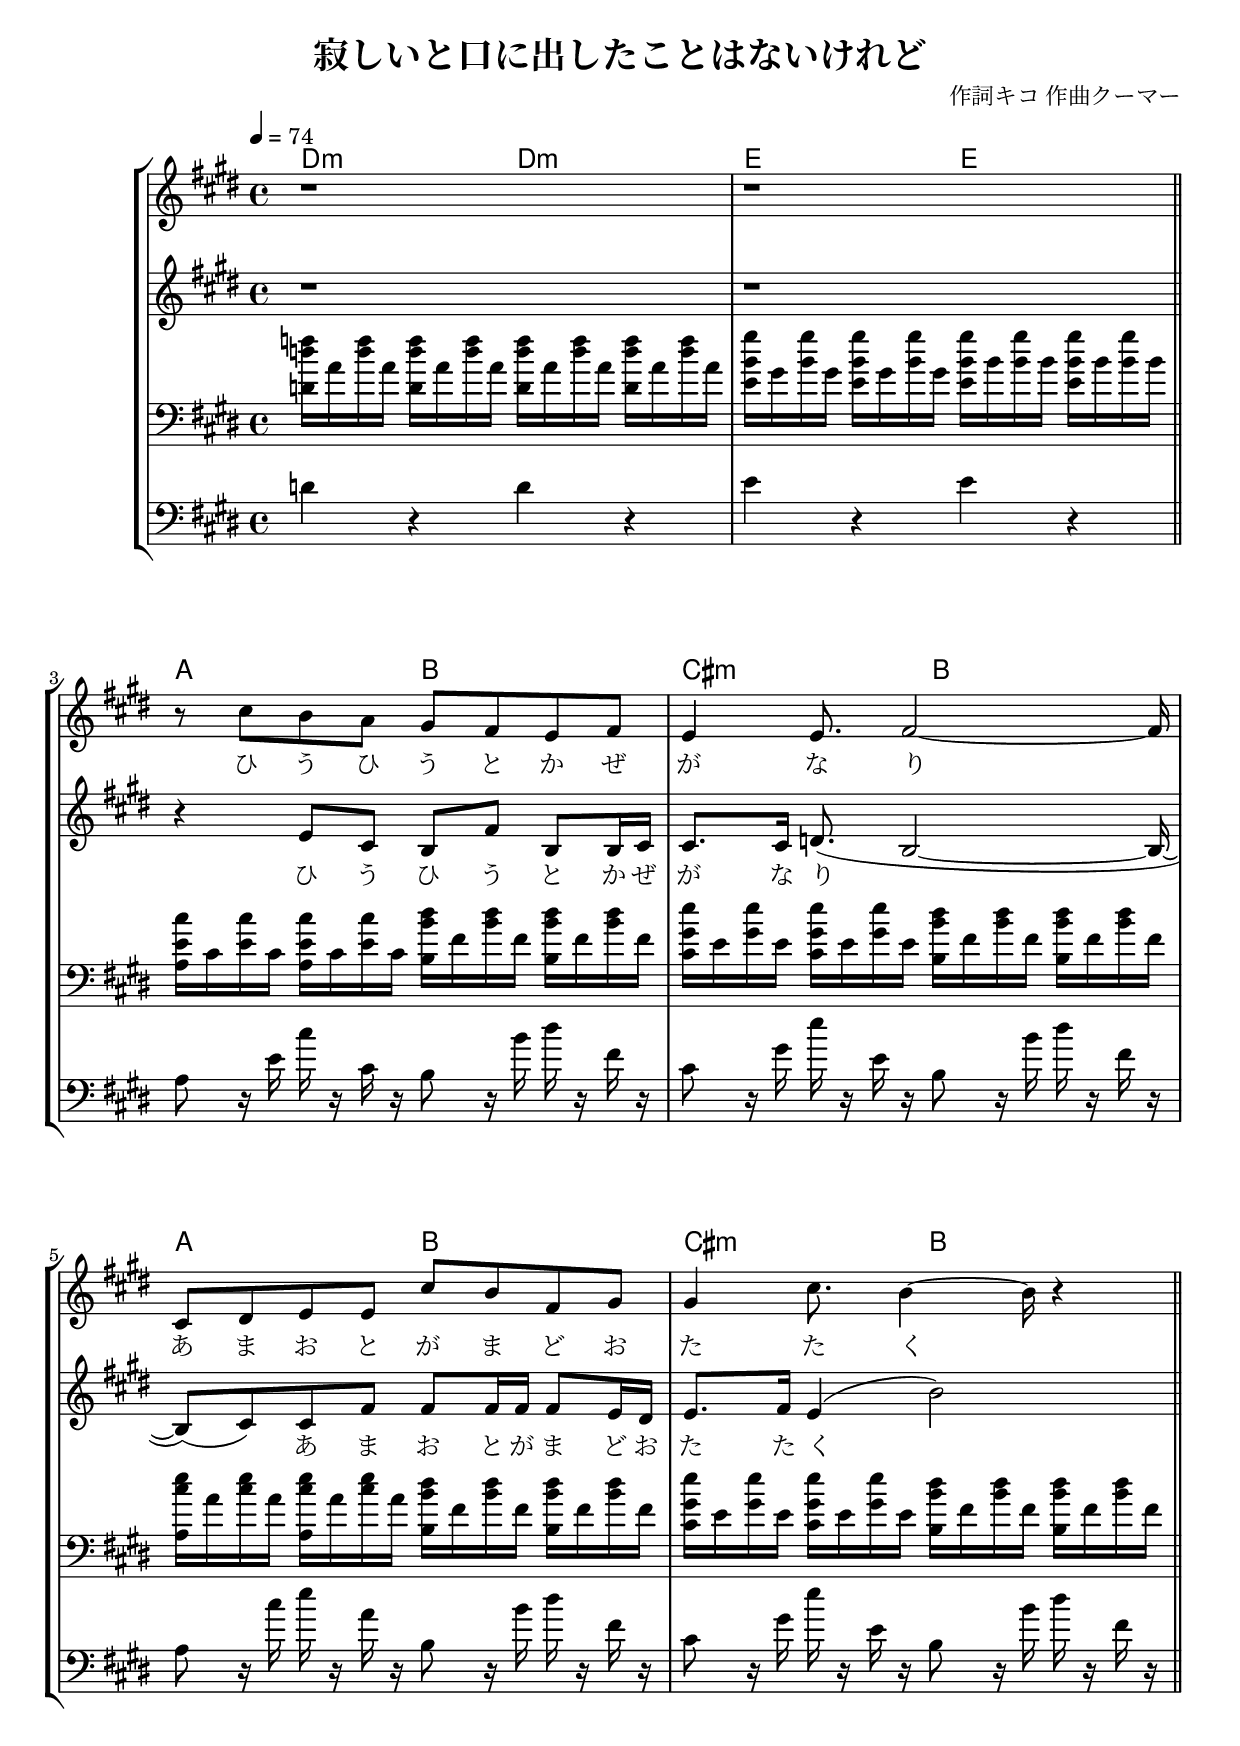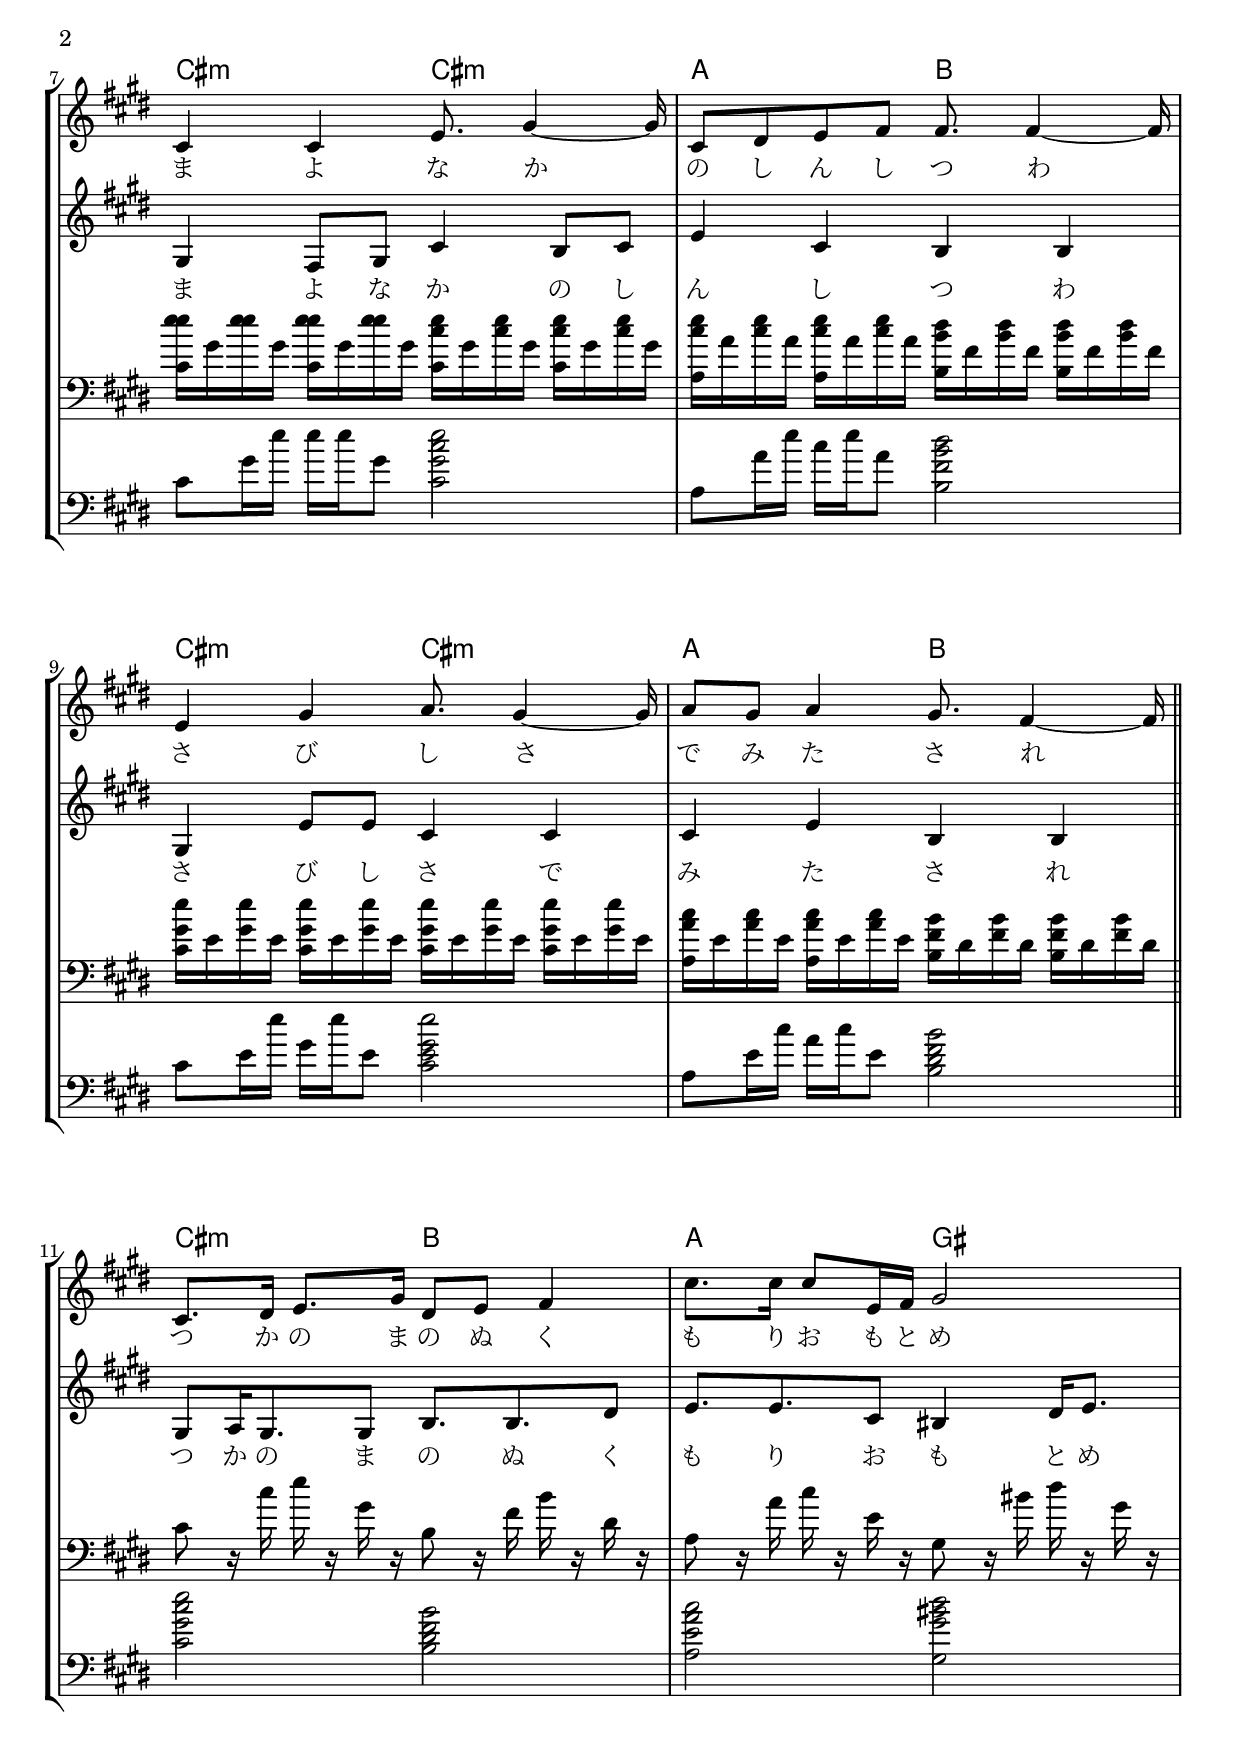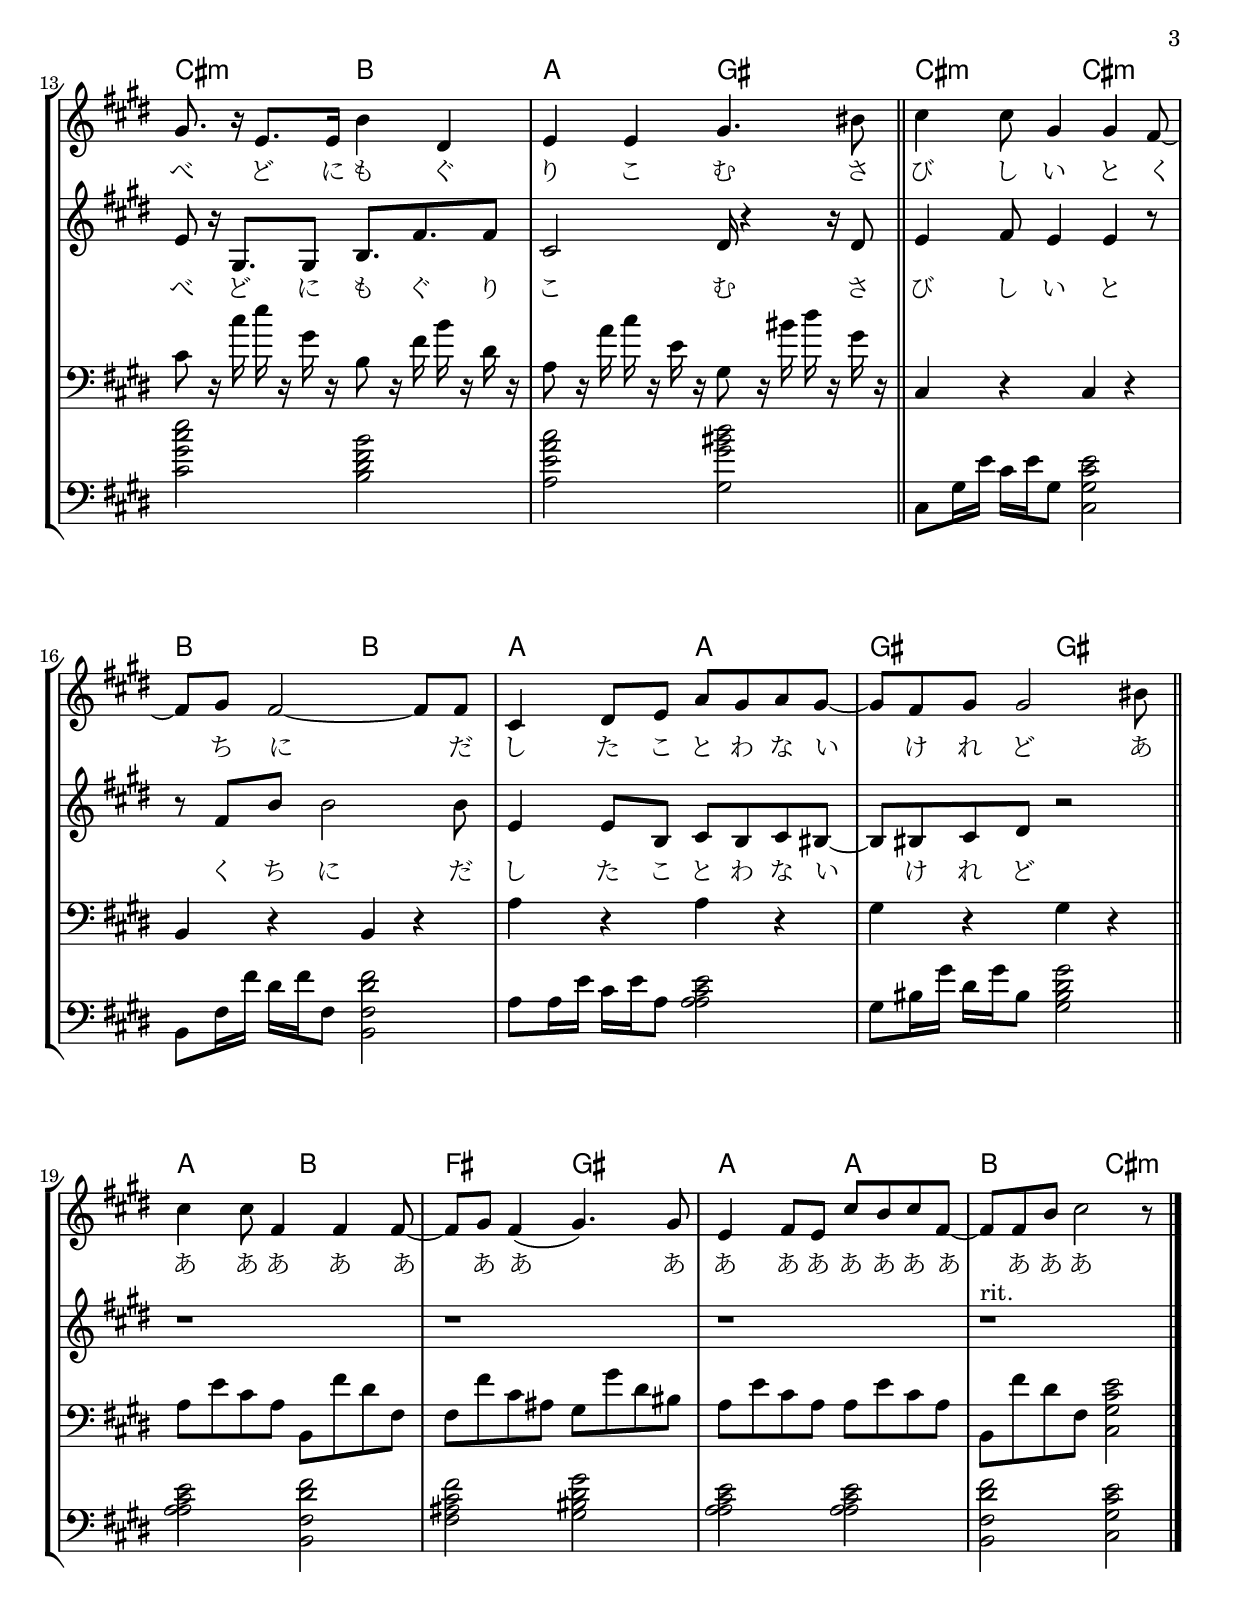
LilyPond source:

\version "2.12.1"

\header {
	title = \markup {寂しいと口に出したことはないけれど}
	composer = \markup \center-column {"作詞キコ 作曲クーマー"}
}

harmony = \chordmode {
	d2:m d:m e e 

	a b cis:m b a b cis:m b 

	cis:m cis:m a b cis:m cis:m a b 

	cis:m b a gis cis:m b a gis 

	cis:m cis:m b b a a gis gis 

	a b fis gis a a b cis:m 
}

melody = {
	\key e \major
	\tempo 4 = 74
	r1 | r1   
	\set Staff.midiInstrument = #"fss0.35"
	\set Staff.midiMinimumVolume = #0.7
	\set Staff.midiMaximumVolume = #0.9
	r8 cis''8  b'8  a'8  gis'8  fis'8  e'8  fis'8 
	e'4  e'8.  fis'2~fis'16 
	cis'8  dis'8  e'8  e'8  cis''8  b'8  fis'8  gis'8 
	gis'4  cis''8.  b'4~b'16  	r4 	\set Staff.midiInstrument = #"fss0.35"
	\set Staff.midiMinimumVolume = #0.7
	\set Staff.midiMaximumVolume = #0.9
	cis'4  cis'4  e'8.  gis'4~gis'16 
	cis'8  dis'8  e'8  fis'8  fis'8.  fis'4~fis'16 
	e'4  gis'4  a'8.  gis'4~gis'16 
	a'8  gis'8  a'4  gis'8.  fis'4~fis'16
	\set Staff.midiInstrument = #"fss0.35"
	\set Staff.midiMinimumVolume = #0.7
	\set Staff.midiMaximumVolume = #0.9
	cis'8.  dis'16  e'8.  gis'16  dis'8  e'8  fis'4 
	cis''8.  cis''16  cis''8  e'16  fis'16  gis'2 
	gis'8.  r16  e'8.  e'16  b'4  dis'4 
	e'4  e'4  gis'4.  	\set Staff.midiInstrument = #"fss0.35"
	\set Staff.midiMinimumVolume = #0.7
	\set Staff.midiMaximumVolume = #0.9
	bis'8 
	cis''4  cis''8  gis'4  gis'4  fis'8~ 
	fis'8  gis'8  fis'2~fis'8  fis'8 
	cis'4  dis'8  e'8  a'8  gis'8  a'8  gis'8~ 
	gis'8  fis'8  gis'8  gis'2  	\set Staff.midiInstrument = #"Whistle"
	\set Staff.midiMinimumVolume = #0.7
	\set Staff.midiMaximumVolume = #0.9
	bis'8 
	cis''4  cis''8  fis'4  fis'4  fis'8~ 
	fis'8  gis'8  fis'4  (gis'4.)  gis'8 
	e'4  fis'8  e'8  cis''8  b'8  cis''8  fis'8~ 
	fis'8  fis'8  b'8  cis''2  	r8 	\bar "|."
}

words = \lyricmode {
	
	ひ  う  ひ  う  と  か  ぜ  が  な  り  あ  ま  お  と  が  ま  ど  お  た  た  く  
	ま  よ  な  か  の  し  ん  し  つ  わ  さ  び  し  さ  で  み  た  さ  れ  
	つ  か  の  ま  の  ぬ  く  も  り  お  も  と  め  べ  ど  に  も  ぐ  り  こ  む  
	さ  び  し  い  と  く  ち  に  だ  し  た  こ  と  わ  な  い  け  れ  ど  
	あ  あ  あ  あ  あ  あ  あ  あ  あ  あ  あ  あ  あ  あ  あ  あ  あ  あ  あ  
}

secondmelody = {
	\key e \major
	\tempo 4 = 74
	r1 | r1   
	\set Staff.midiInstrument = #"mmi0.48"
	\set Staff.midiMinimumVolume = #0.7
	\set Staff.midiMaximumVolume = #0.9
	r4 e'8  cis'8  b8  fis'8  b8  b16  cis'16 
	cis'8.  cis'16  d'8.  (b2~b16~ 
	b8)  (cis'8)  cis'8  fis'8  fis'8  fis'16  fis'16  fis'8  e'16  dis'16 
	e'8.  fis'16  e'4  (b'2)
	\set Staff.midiInstrument = #"mmi0.48"
	\set Staff.midiMinimumVolume = #0.7
	\set Staff.midiMaximumVolume = #0.9
	gis4  fis8  gis8  cis'4  b8  cis'8 
	e'4  cis'4  b4  b4 
	gis4  e'8  e'8  cis'4  cis'4 
	cis'4  e'4  b4  b4
	\set Staff.midiInstrument = #"mmi0.42"
	\set Staff.midiMinimumVolume = #0.7
	\set Staff.midiMaximumVolume = #0.9
	gis8  a16  gis8.  gis8  b8.  b8.  dis'8 
	e'8.  e'8.  cis'8  bis4  dis'16  e'8. 
	e'8  r16  gis8.  gis8  b8.  fis'8.  fis'8 
	cis'2  dis'16  	r4 r16 	\set Staff.midiInstrument = #"mmi0.48"
	\set Staff.midiMinimumVolume = #0.7
	\set Staff.midiMaximumVolume = #0.9
	dis'8 
	e'4  fis'8  e'4  e'4  r8 
	r8  fis'8  b'8  b'2  b'8 
	e'4  e'8  b8  cis'8  b8  cis'8  bis8~ 
	bis8  bis8  cis'8  dis'8  	r2 	r1 | r1 | r1 | r1^"rit." \bar "|."
}

secondwords = \lyricmode {
	
	ひ  う  ひ  う  と  か  ぜ  が  な  り  あ  ま  お  と  が  ま  ど  お  た  た  く  
	ま  よ  な  か  の  し  ん  し  つ  わ  さ  び  し  さ  で  み  た  さ  れ  
	つ  か  の  ま  の  ぬ  く  も  り  お  も  と  め  べ  ど  に  も  ぐ  り  こ  む  
	さ  び  し  い  と  く  ち  に  だ  し  た  こ  と  わ  な  い  け  れ  ど  
	
}

tempochange = {
	\tempo 4 = 74
	r1 | r1 \bar "||"
	\tempo 4 = 74
	r1 | r1 | r1 | r1 \bar "||"
	\tempo 4 = 74
	r1 | r1 | r1 | r1 \bar "||"
	\tempo 4 = 74
	r1 | r1 | r1 | r1 \bar "||"
	\tempo 4 = 74
	r1 | r1 | r1 | r1 \bar "||"
	\tempo 4 = 74
	r1 | r1 | r1 | r1 \bar "|."
}

mainacc = {
	\clef bass
	\set Staff.midiInstrument = #"Choir Aahs"
	\set Staff.midiMinimumVolume = #0.3
	\set Staff.midiMaximumVolume = #0.6
	\key e \major
	\tempo 4 = 74
	<d' d'' f''>16 a'16 <d'' f''>16 a'16   <d' d'' f''>16 a'16 <d'' f''>16 a'16
	<d' d'' f''>16 a'16 <d'' f''>16 a'16   <d' d'' f''>16 a'16 <d'' f''>16 a'16
	<e' b' gis''>16 gis'16 <b' gis''>16 gis'16   <e' b' gis''>16 gis'16 <b' gis''>16 gis'16
	<e' b' gis''>16 b'16 <b' gis''>16 b'16   <e' b' gis''>16 b'16 <b' gis''>16 b'16
	\bar "||"

	\set Staff.midiInstrument = #"Choir Aahs"
	\set Staff.midiMinimumVolume = #0.3
	\set Staff.midiMaximumVolume = #0.6
	<a e' cis''>16 cis'16 <e' cis''>16 cis'16   <a e' cis''>16 cis'16 <e' cis''>16 cis'16
	<b b' dis''>16 fis'16 <b' dis''>16 fis'16   <b b' dis''>16 fis'16 <b' dis''>16 fis'16
	<cis' gis' e''>16 e'16 <gis' e''>16 e'16   <cis' gis' e''>16 e'16 <gis' e''>16 e'16
	<b b' dis''>16 fis'16 <b' dis''>16 fis'16   <b b' dis''>16 fis'16 <b' dis''>16 fis'16
	<a cis'' e''>16 a'16 <cis'' e''>16 a'16   <a cis'' e''>16 a'16 <cis'' e''>16 a'16
	<b b' dis''>16 fis'16 <b' dis''>16 fis'16   <b b' dis''>16 fis'16 <b' dis''>16 fis'16
	<cis' gis' e''>16 e'16 <gis' e''>16 e'16   <cis' gis' e''>16 e'16 <gis' e''>16 e'16
	<b b' dis''>16 fis'16 <b' dis''>16 fis'16   <b b' dis''>16 fis'16 <b' dis''>16 fis'16
	\bar "||"

	\set Staff.midiInstrument = #"Choir Aahs"
	\set Staff.midiMinimumVolume = #0.3
	\set Staff.midiMaximumVolume = #0.6
	<cis' e'' e''>16 gis'16 <e'' e''>16 gis'16   <cis' e'' e''>16 gis'16 <e'' e''>16 gis'16
	<cis' cis'' e''>16 gis'16 <cis'' e''>16 gis'16   <cis' cis'' e''>16 gis'16 <cis'' e''>16 gis'16
	<a cis'' e''>16 a'16 <cis'' e''>16 a'16   <a cis'' e''>16 a'16 <cis'' e''>16 a'16
	<b b' dis''>16 fis'16 <b' dis''>16 fis'16   <b b' dis''>16 fis'16 <b' dis''>16 fis'16
	<cis' gis' e''>16 e'16 <gis' e''>16 e'16   <cis' gis' e''>16 e'16 <gis' e''>16 e'16
	<cis' gis' e''>16 e'16 <gis' e''>16 e'16   <cis' gis' e''>16 e'16 <gis' e''>16 e'16
	<a a' cis''>16 e'16 <a' cis''>16 e'16   <a a' cis''>16 e'16 <a' cis''>16 e'16
	<b fis' b'>16 dis'16 <fis' b'>16 dis'16   <b fis' b'>16 dis'16 <fis' b'>16 dis'16
	\bar "||"

	\set Staff.midiInstrument = #"Choir Aahs"
	\set Staff.midiMinimumVolume = #0.3
	\set Staff.midiMaximumVolume = #0.6
	cis'8r16cis''16e''16r16gis'16r16
	b8r16fis'16b'16r16dis'16r16
	a8r16a'16cis''16r16e'16r16
	gis8r16bis'16dis''16r16gis'16r16
	cis'8r16cis''16e''16r16gis'16r16
	b8r16fis'16b'16r16dis'16r16
	a8r16a'16cis''16r16e'16r16
	gis8r16bis'16dis''16r16gis'16r16
	\bar "||"

	\set Staff.midiInstrument = #"Choir Aahs"
	\set Staff.midiMinimumVolume = #0.3
	\set Staff.midiMaximumVolume = #0.6
	cis4 r4
	cis4 r4
	b,4 r4
	b,4 r4
	a4 r4
	a4 r4
	gis4 r4
	gis4 r4
	\bar "||"

	\set Staff.midiInstrument = #"Choir Aahs"
	\set Staff.midiMinimumVolume = #0.3
	\set Staff.midiMaximumVolume = #0.6
	a8 e' cis' a
	b,8 fis' dis' fis
	fis8 fis' cis' ais
	gis8 gis' dis' bis
	a8 e' cis' a
	a8 e' cis' a
	b,8 fis' dis' fis
	<cis gis cis' e'>2
	\bar "|."
}

subacc = {
	\clef bass
	\set Staff.midiInstrument = #"Choir Aahs"
	\set Staff.midiMinimumVolume = #0.3
	\set Staff.midiMaximumVolume = #0.6
	\key e \major
	\tempo 4 = 74
	d'4 r4
	d'4 r4
	e'4 r4
	e'4 r4
	\bar "||"

	\set Staff.midiInstrument = #"Choir Aahs"
	\set Staff.midiMinimumVolume = #0.3
	\set Staff.midiMaximumVolume = #0.6
	a8r16e'16cis''16r16cis'16r16
	b8r16b'16dis''16r16fis'16r16
	cis'8r16gis'16e''16r16e'16r16
	b8r16b'16dis''16r16fis'16r16
	a8r16cis''16e''16r16a'16r16
	b8r16b'16dis''16r16fis'16r16
	cis'8r16gis'16e''16r16e'16r16
	b8r16b'16dis''16r16fis'16r16
	\bar "||"

	\set Staff.midiInstrument = #"Choir Aahs"
	\set Staff.midiMinimumVolume = #0.3
	\set Staff.midiMaximumVolume = #0.6
	cis'8 gis'16 e'' e'' e'' gis'8
	<cis' gis' cis'' e''>2
	a8 a'16 e'' cis'' e'' a'8
	<b fis' b' dis''>2
	cis'8 e'16 e'' gis' e'' e'8
	<cis' e' gis' e''>2
	a8 e'16 cis'' a' cis'' e'8
	<b dis' fis' b'>2
	\bar "||"

	\set Staff.midiInstrument = #"Choir Aahs"
	\set Staff.midiMinimumVolume = #0.3
	\set Staff.midiMaximumVolume = #0.6
	<cis' gis' cis'' e''>2
	<b dis' fis' b'>2
	<a e' a' cis''>2
	<gis gis' bis' dis''>2
	<cis' gis' cis'' e''>2
	<b dis' fis' b'>2
	<a e' a' cis''>2
	<gis gis' bis' dis''>2
	\bar "||"

	\set Staff.midiInstrument = #"Choir Aahs"
	\set Staff.midiMinimumVolume = #0.3
	\set Staff.midiMaximumVolume = #0.6
	cis8 gis16 e' cis' e' gis8
	<cis gis cis' e'>2
	b,8 fis16 fis' dis' fis' fis8
	<b, fis dis' fis'>2
	a8 a16 e' cis' e' a8
	<a a cis' e'>2
	gis8 bis16 gis' dis' gis' bis8
	<gis bis dis' gis'>2
	\bar "||"

	\set Staff.midiInstrument = #"Choir Aahs"
	\set Staff.midiMinimumVolume = #0.3
	\set Staff.midiMaximumVolume = #0.6
	<a a cis' e'>2
	<b, fis dis' fis'>2
	<fis ais cis' fis'>2
	<gis bis dis' gis'>2
	<a a cis' e'>2
	<a a cis' e'>2
	<b, fis dis' fis'>2
	<cis gis cis' e'>2
	\bar "|."
}

percA = {
	\drummode {
	r1 |r1 \bar "||"
	r1 |r1 |r1 |r1 \bar "||"
	r1 |r1 |r1 |r1 \bar "||"
	r1 |r1 |r1 |r1 \bar "||"
	r1 |r1 |r1 |r1 \bar "||"
	r1 |r1 |r1 |r1 \bar "|."
	}
}

percB = {
	\drummode {
	r1 |r1 \bar "||"
	r1 |r1 |r1 |r1 \bar "||"
	r1 |r1 |r1 |r1 \bar "||"
	r1 |r1 |r1 |r1 \bar "||"
	r1 |r1 |r1 |r1 \bar "||"
	r1 |r1 |r1 |r1 \bar "|."
	}
}

percC = {
	\drummode {
	r1 |r1 \bar "||"
	r1 |r1 |r1 |r1 \bar "||"
	r1 |r1 |r1 |r1 \bar "||"
	r1 |r1 |r1 |r1 \bar "||"
	r1 |r1 |r1 |r1 \bar "||"
	r1 |r1 |r1 |r1 \bar "|."
	}
}

percD = {
	\drummode {
	r1 |r1 \bar "||"
	r1 |r1 |r1 |r1 \bar "||"
	r1 |r1 |r1 |r1 \bar "||"
	r1 |r1 |r1 |r1 \bar "||"
	r1 |r1 |r1 |r1 \bar "||"
	r1 |r1 |r1 |r1 \bar "|."
	}
}

percE = {
	\drummode {
	r1 |r1 \bar "||"
	r1 |r1 |r1 |r1 \bar "||"
	r1 |r1 |r1 |r1 \bar "||"
	r1 |r1 |r1 |r1 \bar "||"
	r1 |r1 |r1 |r1 \bar "||"
	r1 |r1 |r1 |r1 \bar "|."
	}
}

\score {
	<<
		\new StaffGroup <<
			\new ChordNames {\harmony}
			\new Voice = "melody" {\melody}
			\new Lyrics \lyricsto "melody" \words
			\new Voice = "secondmelody" {\secondmelody}
			\new Lyrics \lyricsto "secondmelody" \secondwords
			\new Staff = "mainacc" {\mainacc}
			\new Staff = "subacc" {\subacc}
		>>
	>>
	\layout { }
}
